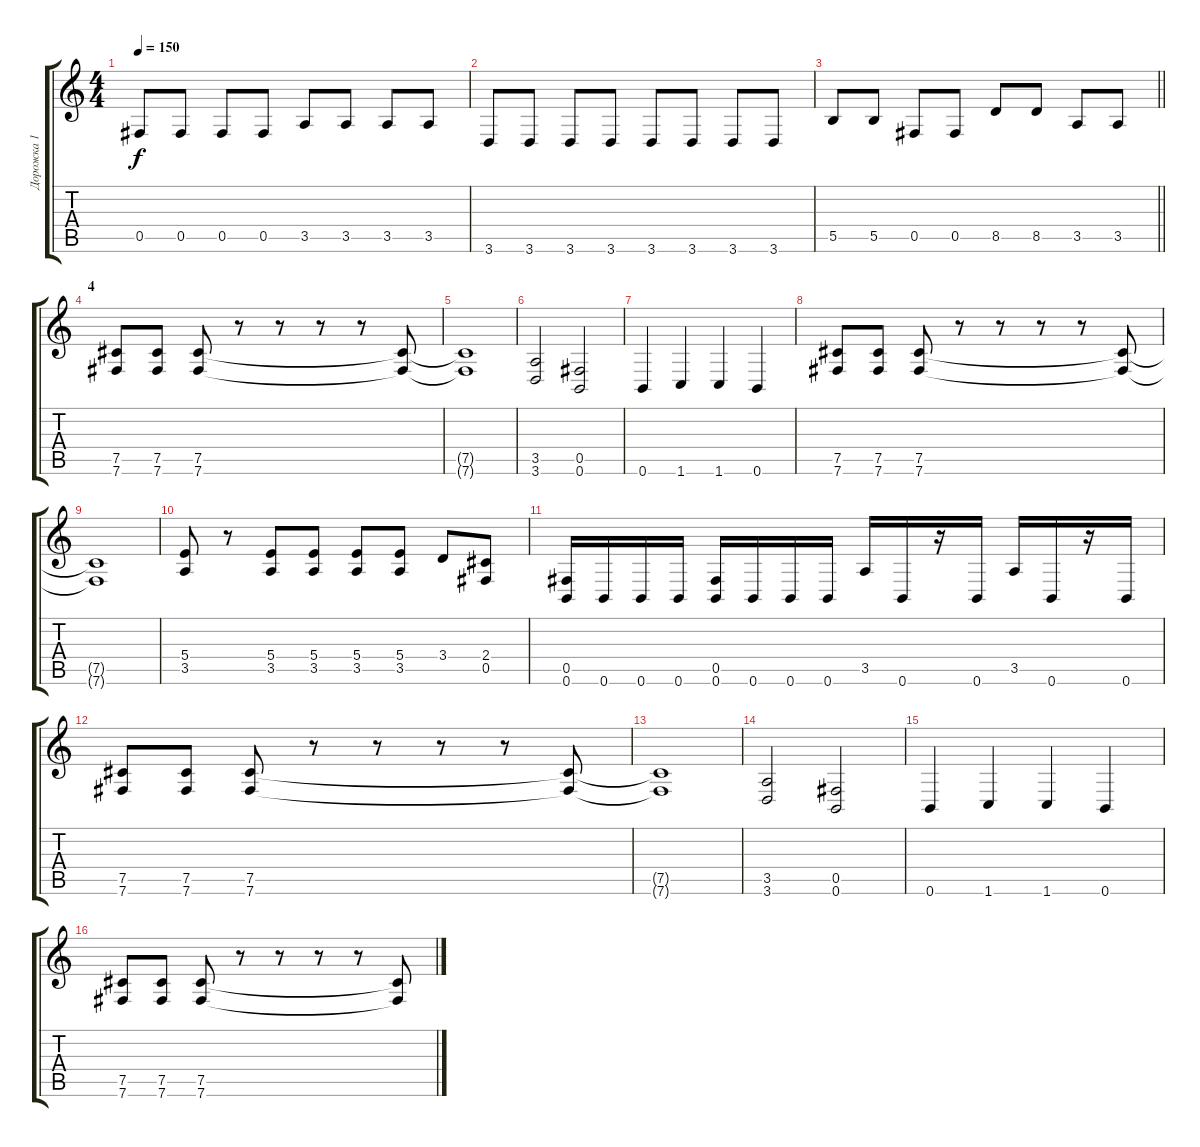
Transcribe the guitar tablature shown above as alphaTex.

\track ("Дорожка 1" "Дорожка 1") {instrument distortionguitar}
\staff {score tabs}
\tuning (Db4 Ab3 E3 B2 Gb2 B1) {hide}
\ts (4 4)
\tempo 150
\clef g2
\ks c
0.5.8{dy f} 0.5.8 0.5.8 0.5.8 3.5.8 3.5.8 3.5.8 3.5.8 |
3.6.8 3.6.8 3.6.8 3.6.8 3.6.8 3.6.8 3.6.8 3.6.8 |
\barLineRight lightlight
5.5.8 5.5.8 0.5.8 0.5.8 8.5.8 8.5.8 3.5.8 3.5.8 |
\section ("" "4")
(7.5 7.6).8 (7.5 7.6).8 (7.5 7.6).8 r.8 r.8 r.8 r.8 (7.5{t} 7.6{t}).8 |
(7.5{t} 7.6{t}).1 |
(3.5 3.6).2 (0.5 0.6).2 |
0.6.4 1.6.4 1.6.4 0.6.4 |
(7.5 7.6).8 (7.5 7.6).8 (7.5 7.6).8 r.8 r.8 r.8 r.8 (7.5{t} 7.6{t}).8 |
(7.5{t} 7.6{t}).1 |
(5.4 3.5).8 r.8 (5.4 3.5).8 (5.4 3.5).8 (5.4 3.5).8 (5.4 3.5).8 3.4.8 (2.4 0.5).8 |
(0.5 0.6).16 0.6.16 0.6.16 0.6.16 (0.5 0.6).16 0.6.16 0.6.16 0.6.16 3.5.16 0.6.16 r.16 0.6.16 3.5.16 0.6.16 r.16 0.6.16 |
(7.5 7.6).8 (7.5 7.6).8 (7.5 7.6).8 r.8 r.8 r.8 r.8 (7.5{t} 7.6{t}).8 |
(7.5{t} 7.6{t}).1 |
(3.5 3.6).2 (0.5 0.6).2 |
0.6.4 1.6.4 1.6.4 0.6.4 |
(7.5 7.6).8 (7.5 7.6).8 (7.5 7.6).8 r.8 r.8 r.8 r.8 (7.5{t} 7.6{t}).8
